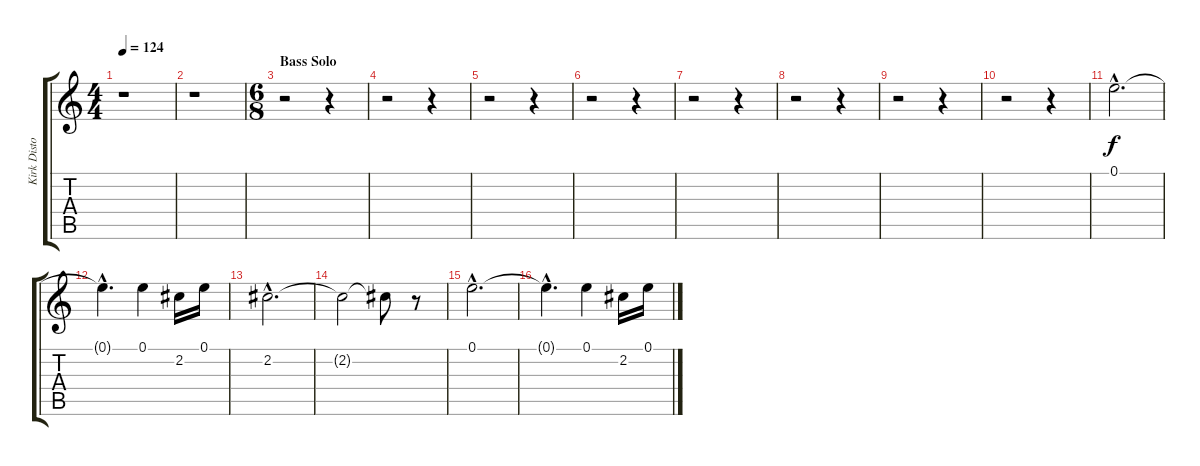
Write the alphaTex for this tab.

\track ("Kirk Distortion" "Kirk Disto") {instrument distortionguitar}
\staff {score tabs}
\tuning (E4 B3 G3 D3 A2 E2) {hide}
\ts (4 4)
\tempo 124
\clef g2
\ks c
r.1{dy f} |
r.1 |
\ts (6 8)
\section ("" "Bass Solo")
r.2 r.4 |
r.2 r.4 |
r.2 r.4 |
r.2 r.4 |
r.2 r.4 |
r.2 r.4 |
r.2 r.4 |
r.2 r.4 |
0.1{hac}.2{d} |
0.1{hac t}.4{d} 0.1.4 2.2.16 0.1.16 |
2.2{hac}.2{d} |
2.2{t}.2 2.2{t}.8 r.8 |
0.1{hac}.2{d} |
0.1{hac t}.4{d} 0.1.4 2.2.16 0.1.16
